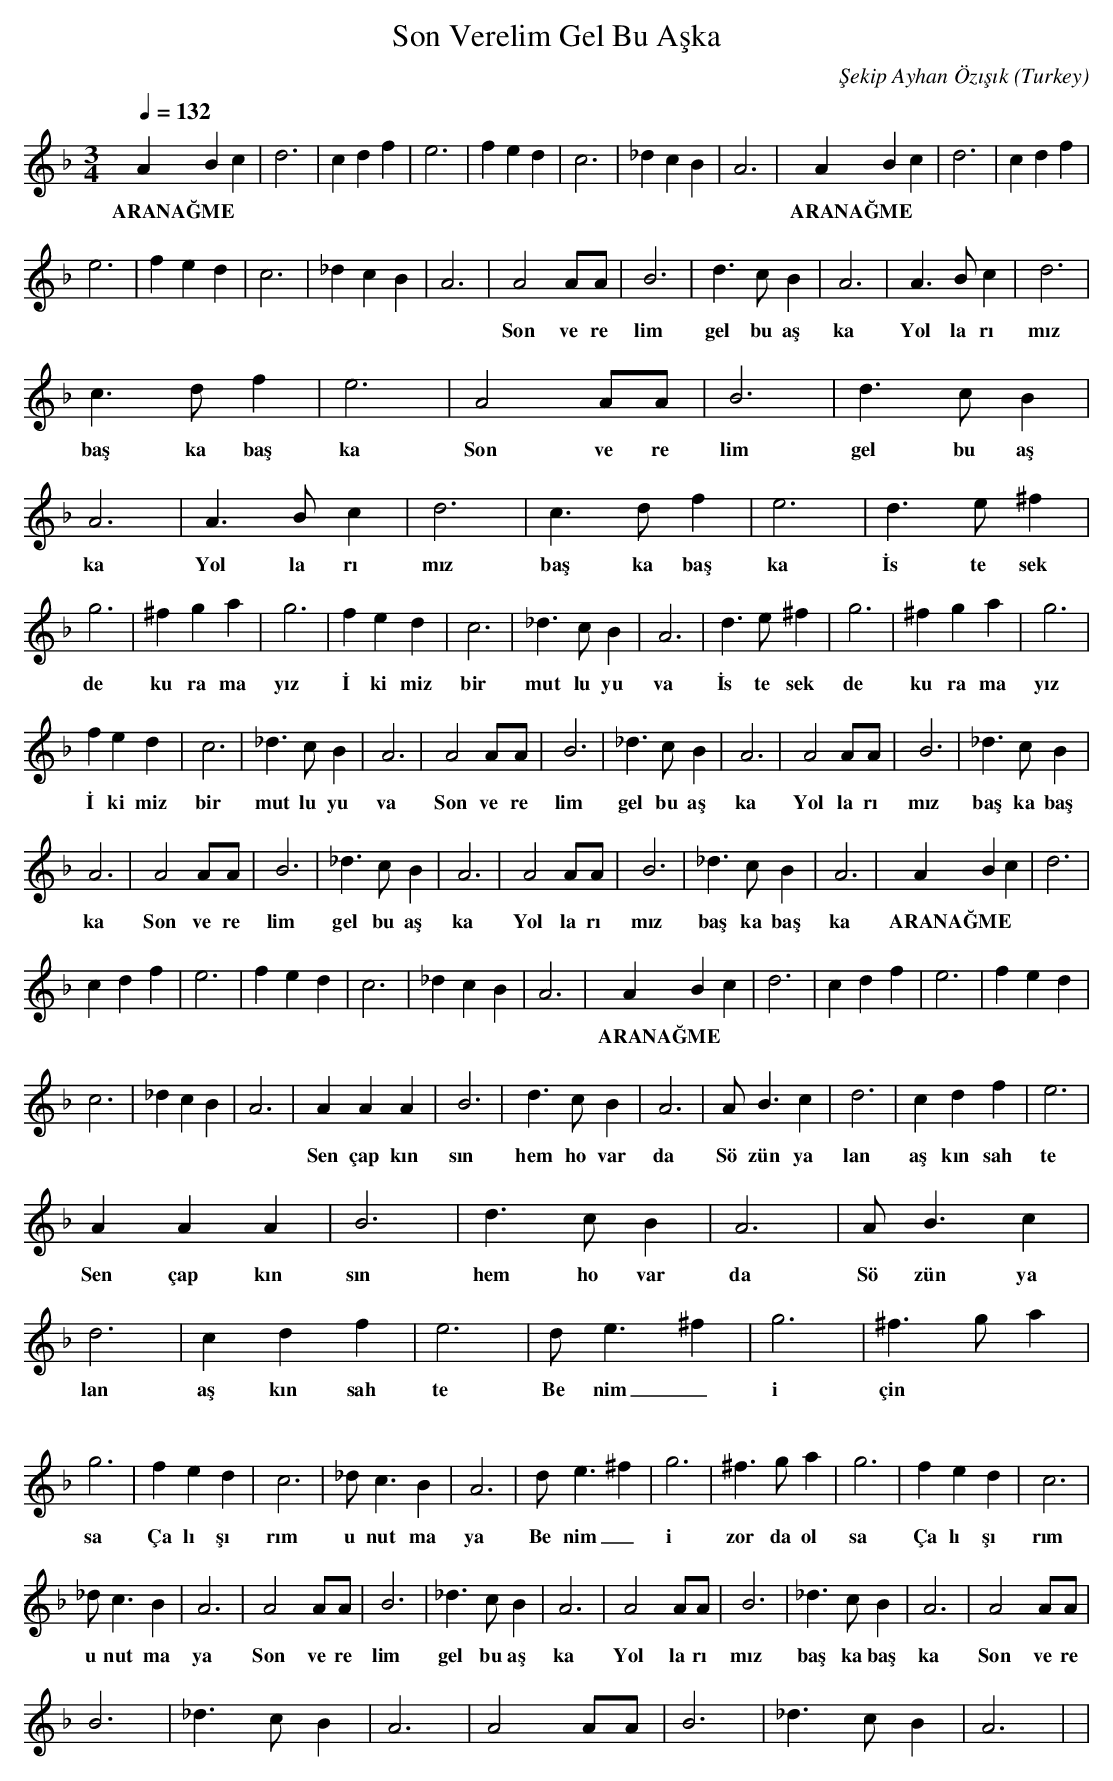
X:1
T: Son Verelim Gel Bu Aşka
C: Şekip Ayhan Özışık
O: Turkey
M: 3/4
L: 1/16
K: C _B
Q: 1/4=132
A4 B4 c4  | d12  | c4 d4 f4  | e12  | f4 e4 d4  | c12  | \
w:  ARANAĞME  |   |   |   |   |   |
_d4 c4 B4  | A12  | A4 B4 c4  | d12  | c4 d4 f4  |
w:   |   |  ARANAĞME  |   |   |
e12  | f4 e4 d4  | c12  | _d4 c4 B4  | A12  | \
w:   |   |   |   |   |
A8 A2A2  | B12  | d6c2 B4  | A12  | A6B2 c4  | d12  |
w:  Son  ve re  |  lim   |  gel  bu  aş  |  ka    |  Yol la rı  |  mız   |
c6d2 f4  | e12  | A8 A2A2  | B12  | d6c2 B4  | A12  | \
w:  baş ka  baş  |  ka    |  Son  ve re  |  lim   |  gel  bu  aş  |  ka    |
A6B2 c4  | d12  | c6d2 f4  | e12  | d6e2 ^f4  |
w:  Yol la rı  |  mız   |  baş ka  baş  |  ka    |  İs te sek   |
g12  | ^f4 g4 a4  | g12  | f4 e4 d4  | c12  | \
w:  de   |  ku ra ma  |  yız    |  İ ki miz   |  bir   |
_d6c2 B4  | A12  | d6e2 ^f4  | g12  | ^f4 g4 a4  | g12  |
w:  mut lu  yu  |  va    |  İs te sek   |  de   |  ku ra ma  |  yız    |
f4 e4 d4  | c12  | _d6c2 B4  | A12  | A8 A2A2  | B12  | \
w:  İ ki miz   |  bir   |  mut lu  yu  |  va    |  Son  ve re  |  lim   |
_d6c2 B4  | A12  | A8 A2A2  | B12  | _d6c2 B4  |
w:  gel  bu  aş  |  ka    |  Yol la rı  |  mız   |  baş ka  baş  |
A12  | A8 A2A2  | B12  | _d6c2 B4  | A12  | A8 A2A2  | B12  | \
w:  ka    |  Son  ve re  |  lim   |  gel  bu  aş  |  ka    |  Yol la rı  |  mız   |
_d6c2 B4  | A12  | A4 B4 c4  | d12  |
w:  baş ka  baş  |  ka    |  ARANAĞME  |   |
c4 d4 f4  | e12  | f4 e4 d4  | c12  | _d4 c4 B4  | A12  | \
w:   |   |   |   |   |   |
A4 B4 c4  | d12  | c4 d4 f4  | e12  | f4 e4 d4  |
w:  ARANAĞME  |   |   |   |   |
c12  | _d4 c4 B4  | A12  | A4 A4 A4  | B12  | \
w:   |   |   |  Sen  çap kın  |  sın   |
d6c2 B4  | A12  | A2B6 c4  | d12  | c4 d4 f4  | e12  |
w:  hem  ho var  |  da    |  Sö zün  ya  |  lan   |  aş kın  sah  |  te    |
A4 A4 A4  | B12  | d6c2 B4  | A12  | A2B6 c4  | d12  | \
w:  Sen  çap kın  |  sın   |  hem  ho var  |  da    |  Sö zün  ya  |  lan   |
c4 d4 f4  | e12  | d2e6 ^f4  | g12  | ^f6g2 a4  |
w:  aş kın  sah  |  te    |  Be nim_ i  |  çin   |  zor  da  ol  |
g12  | f4 e4 d4  | c12  | _d2c6 B4  | A12  | d2e6 ^f4  | g12  | \
w:  sa    |  Ça lı şı  |  rım   |  u nut ma  |  ya    |  Be nim_ i  |  çin   |
^f6g2 a4  | g12  | f4 e4 d4  | c12  |
w:  zor  da  ol  |  sa    |  Ça lı şı  |  rım   |
_d2c6 B4  | A12  | A8 A2A2  | B12  | _d6c2 B4  | A12  | \
w:  u nut ma  |  ya    |  Son  ve re  |  lim   |  gel  bu  aş  |  ka    |
A8 A2A2  | B12  | _d6c2 B4  | A12  | A8 A2A2  |
w:  Yol la rı  |  mız   |  baş ka  baş  |  ka    |  Son  ve re  |
B12  | _d6c2 B4  | A12  | A8 A2A2  | B12  | _d6c2 B4  | A12  | |
